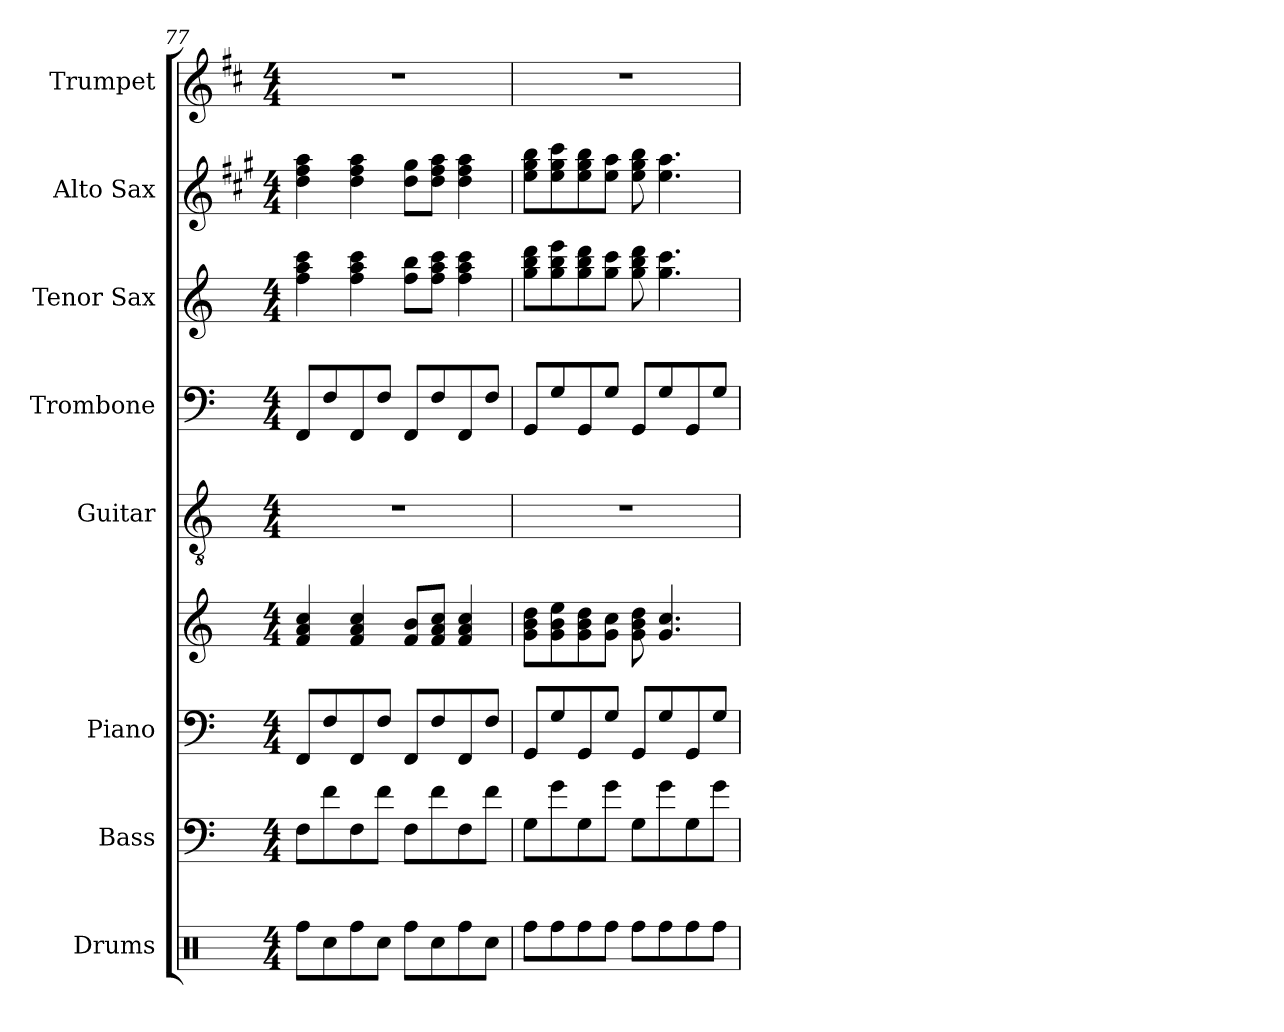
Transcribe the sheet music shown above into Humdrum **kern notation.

**kern	**kern	**kern	**kern	**kern	**kern	**kern	**kern	**kern
*part8	*part7	*part6	*part6	*part5	*part4	*part3	*part2	*part1
*staff9	*staff8	*staff7	*staff6	*staff5	*staff4	*staff3	*staff2	*staff1
*I"Drums	*I"Bass	*I"Piano	*	*I"Guitar	*I"Trombone	*I"Tenor Sax	*I"Alto Sax	*I"Trumpet
*I'Drums	*I'Bass	*I'Piano	*	*I'Gtr.	*I'Tbn.	*I'Tenor	*I'Alto	*I'Tpt.
*clefX	*clefF4	*clefF4	*clefG2	*clefGv2	*clefF4	*clefG2	*clefG2	*clefG2
*	*ITrd7c12	*	*	*	*	*ITrd8c14	*ITrd5c9	*ITrd1c2
*k[]	*k[]	*k[]	*k[]	*k[]	*k[]	*k[]	*k[]	*k[]
*M4/4	*M4/4	*M4/4	*M4/4	*M4/4	*M4/4	*M4/4	*M4/4	*M4/4
=77	=77	=77	=77	=77	=77	=77	=77	=77
8Rff\L	8FF\L	8FF/L	4f/ 4a/ 4cc/	1r	8FF/L	4f\ 4a\ 4cc\	4f\ 4a\ 4cc\	1r
8Rcc\	8F\	8F/	.	.	8F/	.	.	.
8Rff\	8FF\	8FF/	4f/ 4a/ 4cc/	.	8FF/	4f\ 4a\ 4cc\	4f\ 4a\ 4cc\	.
8Rcc\J	8F\J	8F/J	.	.	8F/J	.	.	.
8Rff\L	8FF\L	8FF/L	8f/ 8b/L	.	8FF/L	8f\ 8b\L	8f\ 8b\L	.
8Rcc\	8F\	8F/	8f/ 8a/ 8cc/J	.	8F/	8f\ 8a\ 8cc\J	8f\ 8a\ 8cc\J	.
8Rff\	8FF\	8FF/	4f/ 4a/ 4cc/	.	8FF/	4f\ 4a\ 4cc\	4f\ 4a\ 4cc\	.
8Rcc\J	8F\J	8F/J	.	.	8F/J	.	.	.
=78	=78	=78	=78	=78	=78	=78	=78	=78
8Rff\L	8GG\L	8GG/L	8g\ 8b\ 8dd\L	1r	8GG/L	8g\ 8b\ 8dd\L	8g\ 8b\ 8dd\L	1r
8Rff\	8G\	8G/	8g\ 8b\ 8ee\	.	8G/	8g\ 8b\ 8ee\	8g\ 8b\ 8ee\	.
8Rff\	8GG\	8GG/	8g\ 8b\ 8dd\	.	8GG/	8g\ 8b\ 8dd\	8g\ 8b\ 8dd\	.
8Rff\J	8G\J	8G/J	8g\ 8cc\J	.	8G/J	8g\ 8cc\J	8g\ 8cc\J	.
8Rff\L	8GG\L	8GG/L	8g\ 8b\ 8dd\	.	8GG/L	8g\ 8b\ 8dd\	8g\ 8b\ 8dd\	.
8Rff\	8G\	8G/	4.g/ 4.cc/	.	8G/	4.g\ 4.cc\	4.g\ 4.cc\	.
8Rff\	8GG\	8GG/	.	.	8GG/	.	.	.
8Rff\J	8G\J	8G/J	.	.	8G/J	.	.	.
=	=	=	=	=	=	=	=	=
*-	*-	*-	*-	*-	*-	*-	*-	*-
